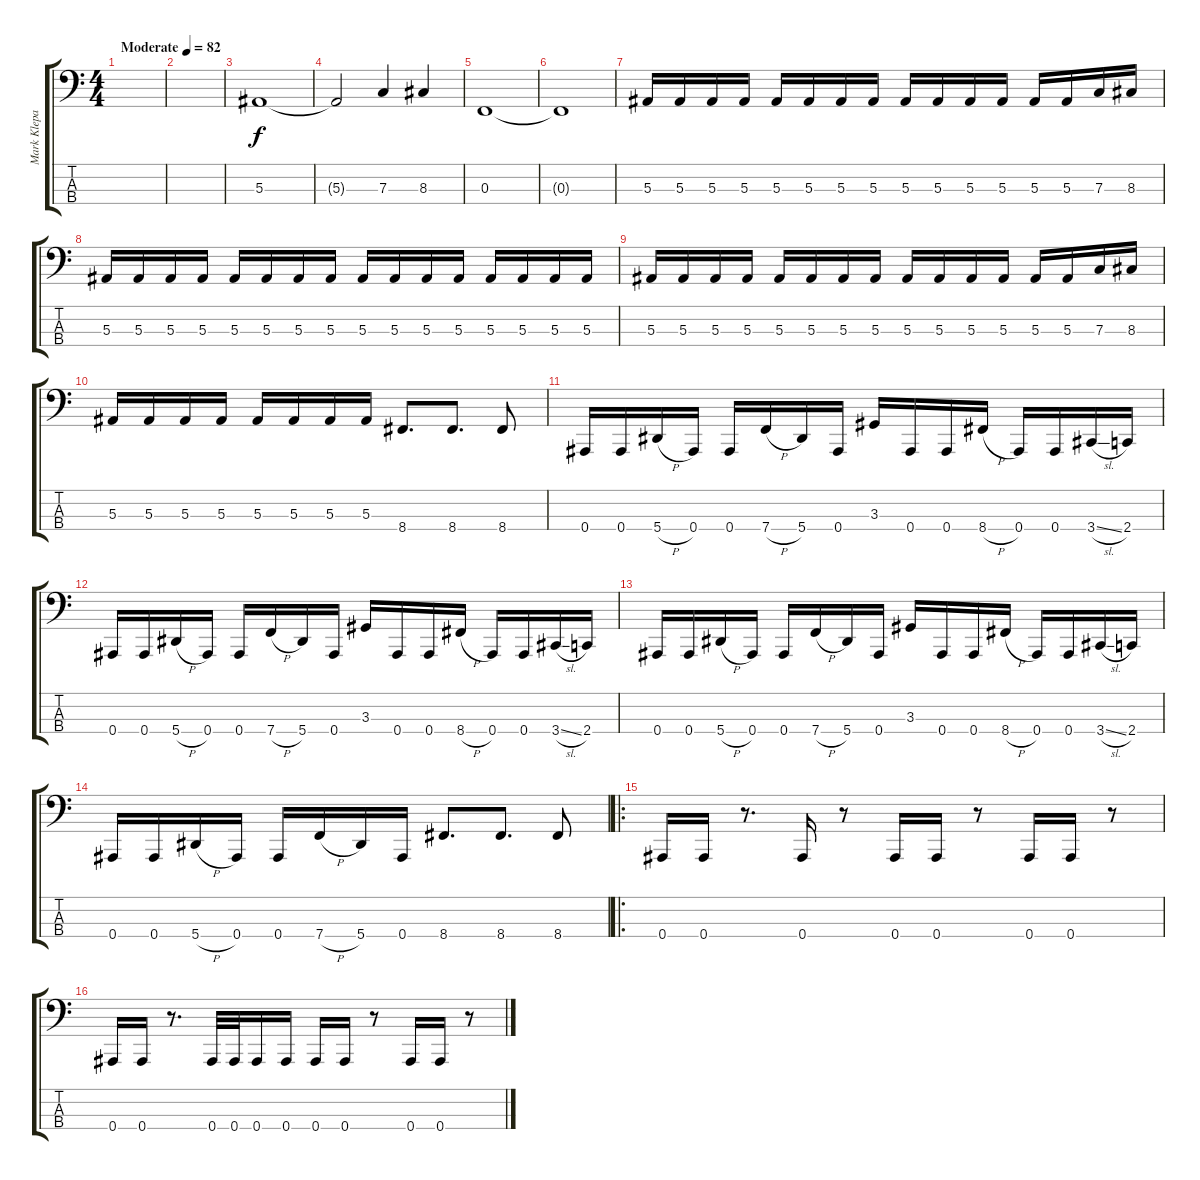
\track ("Mark Klepaski Bass" "Mark Klepa") {instrument electricbasspick}
\staff {score tabs}
\tuning (Eb2 Bb1 F1 Bb0) {hide}
\ts (4 4)
\tempo (82 "Moderate")
\clef f4
\ks c
|
|
5.3.1 |
5.3{t}.2 7.3.4 8.3.4 |
0.3.1 |
0.3{t}.1 |
5.3.16 5.3.16 5.3.16 5.3.16 5.3.16 5.3.16 5.3.16 5.3.16 5.3.16 5.3.16 5.3.16 5.3.16 5.3.16 5.3.16 7.3.16 8.3.16 |
5.3.16 5.3.16 5.3.16 5.3.16 5.3.16 5.3.16 5.3.16 5.3.16 5.3.16 5.3.16 5.3.16 5.3.16 5.3.16 5.3.16 5.3.16 5.3.16 |
5.3.16 5.3.16 5.3.16 5.3.16 5.3.16 5.3.16 5.3.16 5.3.16 5.3.16 5.3.16 5.3.16 5.3.16 5.3.16 5.3.16 7.3.16 8.3.16 |
5.3.16 5.3.16 5.3.16 5.3.16 5.3.16 5.3.16 5.3.16 5.3.16 8.4.8{d} 8.4.8{d} 8.4.8 |
0.4.16 0.4.16 5.4{h}.16 0.4.16 0.4.16 7.4{h}.16 5.4.16 0.4.16 3.3.16 0.4.16 0.4.16 8.4{h}.16 0.4.16 0.4.16 3.4{sl}.16 2.4.16 |
0.4.16 0.4.16 5.4{h}.16 0.4.16 0.4.16 7.4{h}.16 5.4.16 0.4.16 3.3.16 0.4.16 0.4.16 8.4{h}.16 0.4.16 0.4.16 3.4{sl}.16 2.4.16 |
0.4.16 0.4.16 5.4{h}.16 0.4.16 0.4.16 7.4{h}.16 5.4.16 0.4.16 3.3.16 0.4.16 0.4.16 8.4{h}.16 0.4.16 0.4.16 3.4{sl}.16 2.4.16 |
0.4.16 0.4.16 5.4{h}.16 0.4.16 0.4.16 7.4{h}.16 5.4.16 0.4.16 8.4.8{d} 8.4.8{d} 8.4.8 |
\ro
0.4.16 0.4.16 r.8{d} 0.4.16 r.8 0.4.16 0.4.16 r.8 0.4.16 0.4.16 r.8 |
0.4.16 0.4.16 r.8{d} 0.4.32 0.4.32 0.4.16 0.4.16 0.4.16 0.4.16 r.8 0.4.16 0.4.16 r.8
